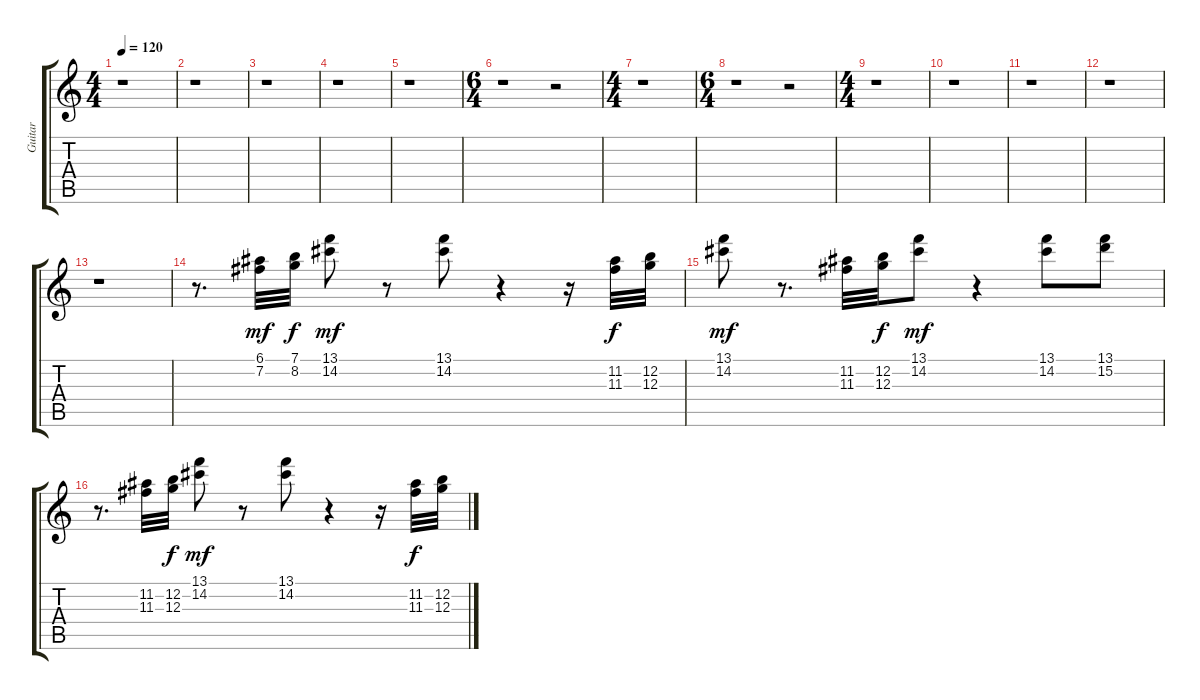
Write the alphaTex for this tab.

\track ("Guitar" "Guitar") {instrument distortionguitar}
\staff {score tabs}
\tuning (E4 B3 G3 D3 A2 E2) {hide}
\ts (4 4)
\tempo 120
\clef g2
\ks c
r.1{dy mf instrument distortionguitar} |
r.1 |
r.1 |
r.1 |
r.1 |
\ts (6 4)
r.1 r.2 |
\ts (4 4)
r.1 |
\ts (6 4)
r.1 r.2 |
\ts (4 4)
r.1 |
r.1 |
r.1 |
r.1 |
r.1 |
r.8{d} (6.1 7.2).32 (7.1 8.2).32{dy f} (13.1 14.2).8{dy mf} r.8 (13.1 14.2).8 r.4 r.16 (11.2 11.3).32{dy f} (12.2 12.3).32 |
(13.1 14.2).8{dy mf} r.8{d} (11.2 11.3).32 (12.2 12.3).32{dy f} (13.1 14.2).8{dy mf} r.4 (13.1 14.2).8 (13.1 15.2).8 |
r.8{d} (11.2 11.3).32 (12.2 12.3).32{dy f} (13.1 14.2).8{dy mf} r.8 (13.1 14.2).8 r.4 r.16 (11.2 11.3).32{dy f} (12.2 12.3).32
